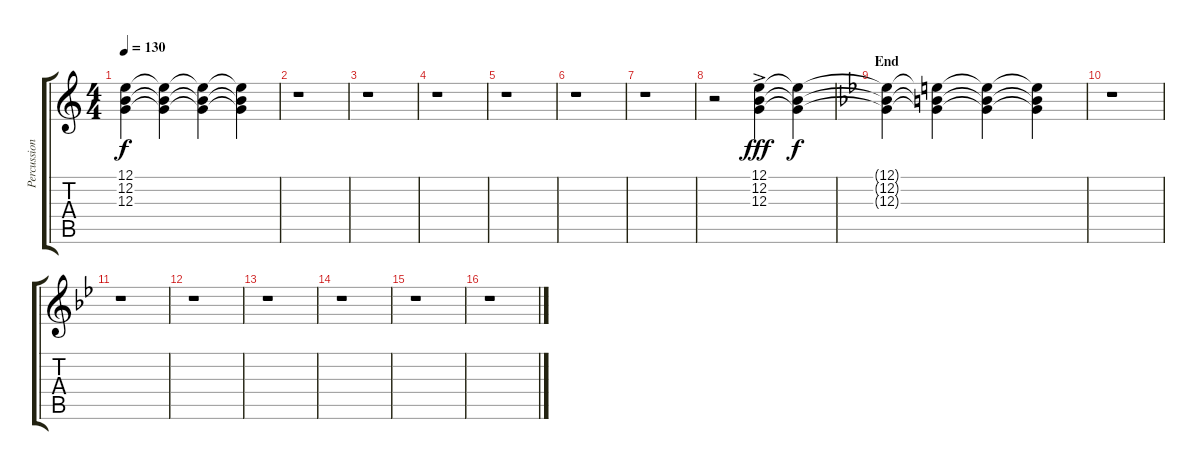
\track ("Percussions" "Percussion") {instrument synthdrum}
\staff {score tabs}
\tuning (E4 B3 G3 D3 A2 E2) {hide}
\ts (4 4)
\tempo 130
\clef g2
\ks c
(12.1{t} 12.2{t} 12.3{t}).4{dy f volume 10 instrument reversecymbal} (12.1{t} 12.2{t} 12.3{t}).4{volume 8 instrument reversecymbal} (12.1{t} 12.2{t} 12.3{t}).4{volume 6 instrument reversecymbal} (12.1{t} 12.2{t} 12.3{t}).4{volume 3 instrument reversecymbal} |
r.1 |
r.1 |
r.1 |
r.1 |
r.1 |
r.1 |
r.2 (12.1{ac} 12.2 12.3).4{dy fff volume 16 instrument reversecymbal} (12.1{t} 12.2{t} 12.3{t}).4{dy f volume 12 instrument reversecymbal} |
\section ("" "End")
\ks bb
(12.1{t} 12.2{t} 12.3{t}).4{volume 10 instrument reversecymbal} (12.1{t} 12.2{t} 12.3{t}).4{volume 8 instrument reversecymbal} (12.1{t} 12.2{t} 12.3{t}).4{volume 6 instrument reversecymbal} (12.1{t} 12.2{t} 12.3{t}).4{volume 3 instrument reversecymbal} |
r.1 |
r.1 |
r.1 |
r.1 |
r.1 |
r.1 |
r.1
